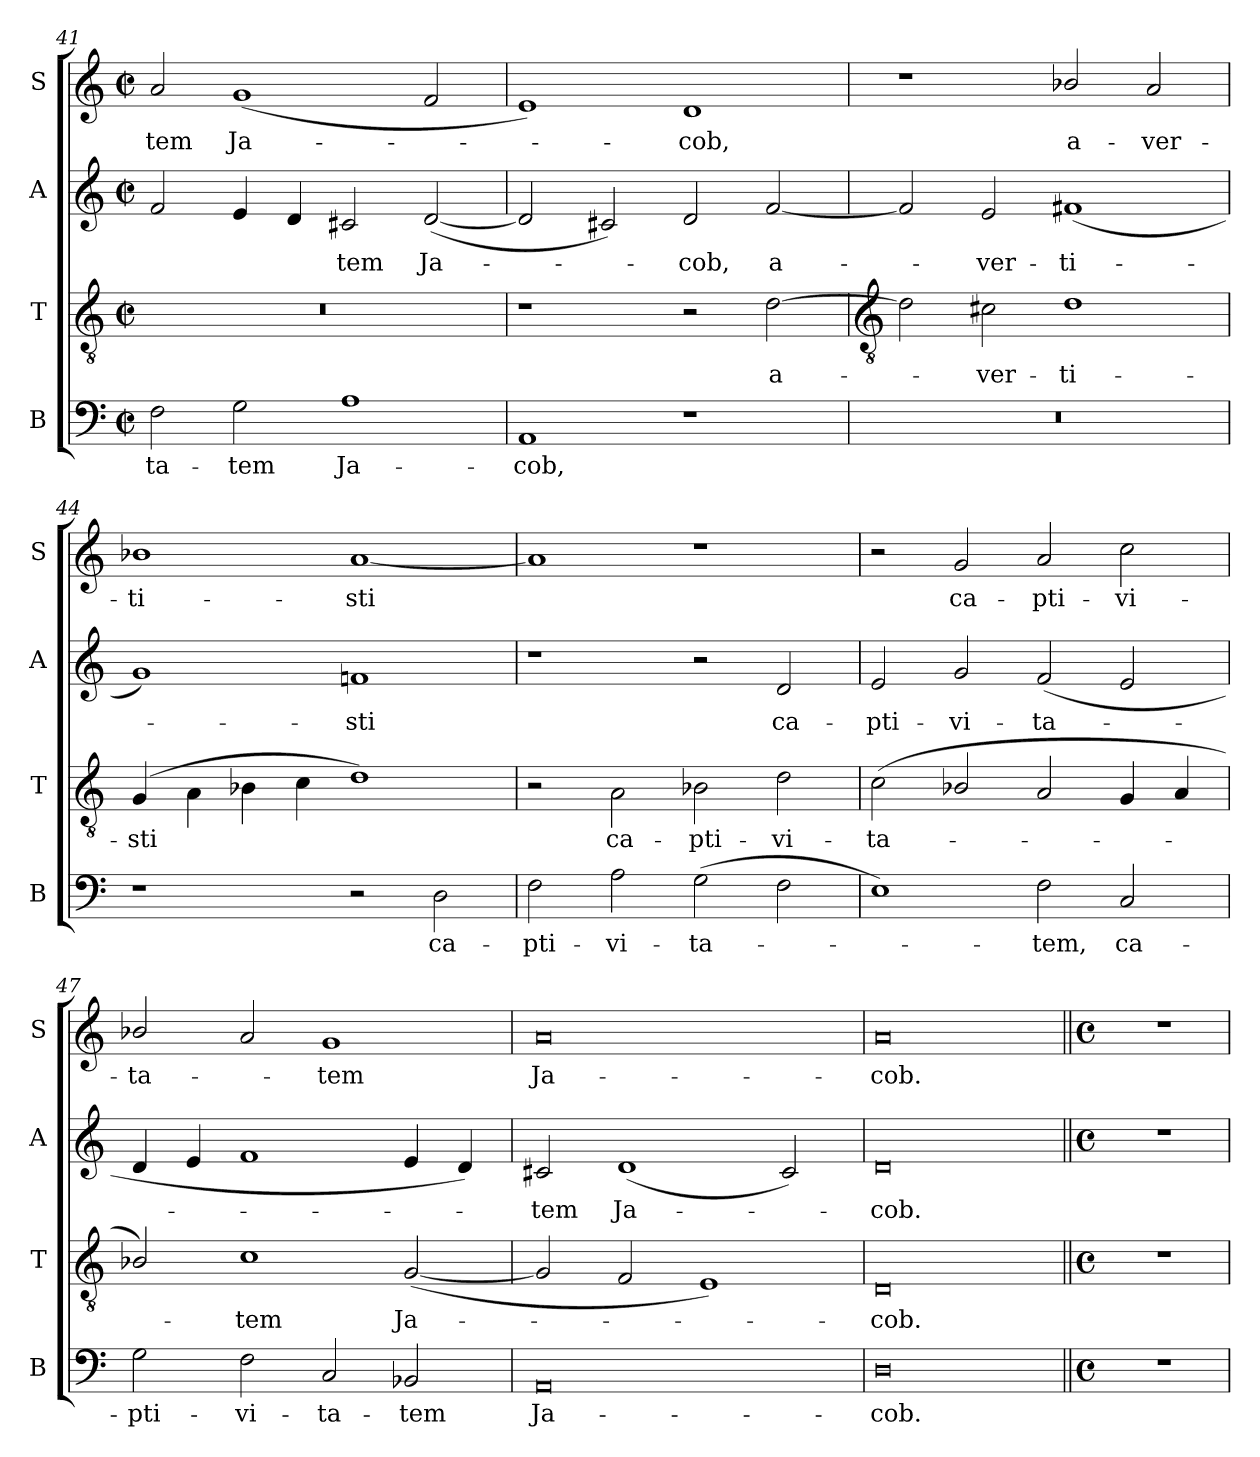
**kern	**text	**kern	**text	**kern	**text	**kern	**text
*part4	*part4	*part3	*part3	*part2	*part2	*part1	*part1
*staff4	*staff4	*staff3	*staff3	*staff2	*staff2	*staff1	*staff1
*I"B	*	*I"T	*	*I"A	*	*I"S	*
*I'B	*	*I'T	*	*I'A	*	*I'S	*
*clefF4	*	*clefGv2	*	*clefG2	*	*clefG2	*
*k[]	*	*k[]	*	*k[]	*	*k[]	*
*C:	*	*C:	*	*C:	*	*C:	*
*M4/2	*	*M4/2	*	*M4/2	*	*M4/2	*
*met(c|)	*	*met(c|)	*	*met(c|)	*	*met(c|)	*
=41	=41	=41	=41	=41	=41	=41	=41
!	!LO:LY:b	!	!	!	!	!	!LO:LY:b
2F	-ta-	0r	.	2f	.	2a	tem
!	!LO:LY:b	!	!	!	!	!	!LO:LY:b
2G	-tem	.	.	4e	.	(<1g	Ja-
.	.	.	.	4d	.	.	.
!	!LO:LY:b	!	!	!	!LO:LY:b	!	!
1A	Ja-	.	.	2c#X	tem	.	.
!	!	!	!	!	!LO:LY:b	!	!
.	.	.	.	(<[2d	Ja-	2f	.
=42	=42	=42	=42	=42	=42	=42	=42
!	!LO:LY:b	!	!	!	!	!	!
1AA	-cob,	1r	.	2d]	.	1e)	.
.	.	.	.	2c#X)	.	.	.
!	!	!	!	!	!LO:LY:b	!	!LO:LY:b
1r	.	2r	.	2d	cob,	1d	cob,
!	!	!	!LO:LY:b	!	!LO:LY:b	!	!
.	.	[2d	a-	[2f	a-	.	.
!!LO:LB:g=z
=43	=43	=43	=43	=43	=43	=43	=43
*	*	*clefGv2	*	*	*	*	*
0r	.	2d\]	.	2f/]	.	1r	.
!	!	!	!LO:LY:b	!	!LO:LY:b	!	!
.	.	2c#X\	-ver-	2e/	ver-	.	.
!	!	!	!LO:LY:b	!	!LO:LY:b	!	!LO:LY:b
.	.	1d	-ti-	(<1f#X	-ti-	2b-X/	a-
!	!	!	!	!	!	!	!LO:LY:b
.	.	.	.	.	.	2a	-ver-
=44	=44	=44	=44	=44	=44	=44	=44
!	!	!	!LO:LY:b	!	!	!	!LO:LY:b
1r	.	(>4G	-sti	1g)	.	1b-X	-ti-
.	.	4A\	.	.	.	.	.
.	.	4B-X\	.	.	.	.	.
.	.	4c	.	.	.	.	.
!	!	!	!	!	!LO:LY:b	!	!LO:LY:b
2r	.	1d)	.	1fn	sti	[1a	-sti
!	!LO:LY:b	!	!	!	!	!	!
2D	ca-	.	.	.	.	.	.
=45	=45	=45	=45	=45	=45	=45	=45
!	!LO:LY:b	!	!	!	!	!	!
2F	-pti-	2r	.	1r	.	1a]	.
!	!LO:LY:b	!	!LO:LY:b	!	!	!	!
2A	-vi-	2A\	ca-	.	.	.	.
!	!LO:LY:b	!	!LO:LY:b	!	!	!	!
(>2G	-ta-	2B-X\	-pti-	2r	.	1r	.
!	!	!	!LO:LY:b	!	!LO:LY:b	!	!
2F	.	2d\	-vi-	2d/	ca-	.	.
=46	=46	=46	=46	=46	=46	=46	=46
!	!	!	!LO:LY:b	!	!LO:LY:b	!	!
1E)	.	(<2c\	-ta-	2e/	-pti-	2r	.
!	!	!	!	!	!LO:LY:b	!	!LO:LY:b
.	.	2B-X/	.	2g/	-vi-	2g	ca-
!	!LO:LY:b	!	!	!	!LO:LY:b	!	!LO:LY:b
2F	tem,	2A/	.	(<2f/	-ta-	2a	-pti-
!	!LO:LY:b	!	!	!	!	!	!LO:LY:b
2C	ca-	4G	.	2e/	.	2cc	-vi-
.	.	4A/	.	.	.	.	.
=47	=47	=47	=47	=47	=47	=47	=47
!	!LO:LY:b	!	!	!	!	!	!LO:LY:b
2G	-pti-	2B-X/)	.	4d/	.	2b-X/	-ta-
.	.	.	.	4e	.	.	.
!	!LO:LY:b	!	!LO:LY:b	!	!	!	!
2F	-vi-	1c	tem	1f	.	2a	.
!	!LO:LY:b	!	!	!	!	!	!LO:LY:b
2C	-ta-	.	.	.	.	1g	tem
!	!LO:LY:b	!	!LO:LY:b	!	!	!	!
2BB-X	-tem	(<[2G	Ja-	4e	.	.	.
.	.	.	.	4d/)	.	.	.
=48	=48	=48	=48	=48	=48	=48	=48
!	!LO:LY:b	!	!	!	!LO:LY:b	!	!LO:LY:b
0AA	Ja-	2G]	.	2c#X/	tem	0a	Ja-
!	!	!	!	!	!LO:LY:b	!	!
.	.	2F	.	(<1d	Ja-	.	.
.	.	1E)	.	.	.	.	.
.	.	.	.	2c#/)	.	.	.
=49	=49	=49	=49	=49	=49	=49	=49
!	!LO:LY:b	!	!LO:LY:b	!	!LO:LY:b	!	!LO:LY:b
0D	-cob.	0D	cob.	0d	cob.	0a	-cob.
=50||	=50||	=50||	=50||	=50||	=50||	=50||	=50||
*M4/4	*	*M4/4	*	*M4/4	*	*M4/4	*
*met(c)	*	*met(c)	*	*met(c)	*	*met(c)	*
1r	.	1r	.	1r	.	1r	.
=	=	=	=	=	=	=	=
*-	*-	*-	*-	*-	*-	*-	*-
